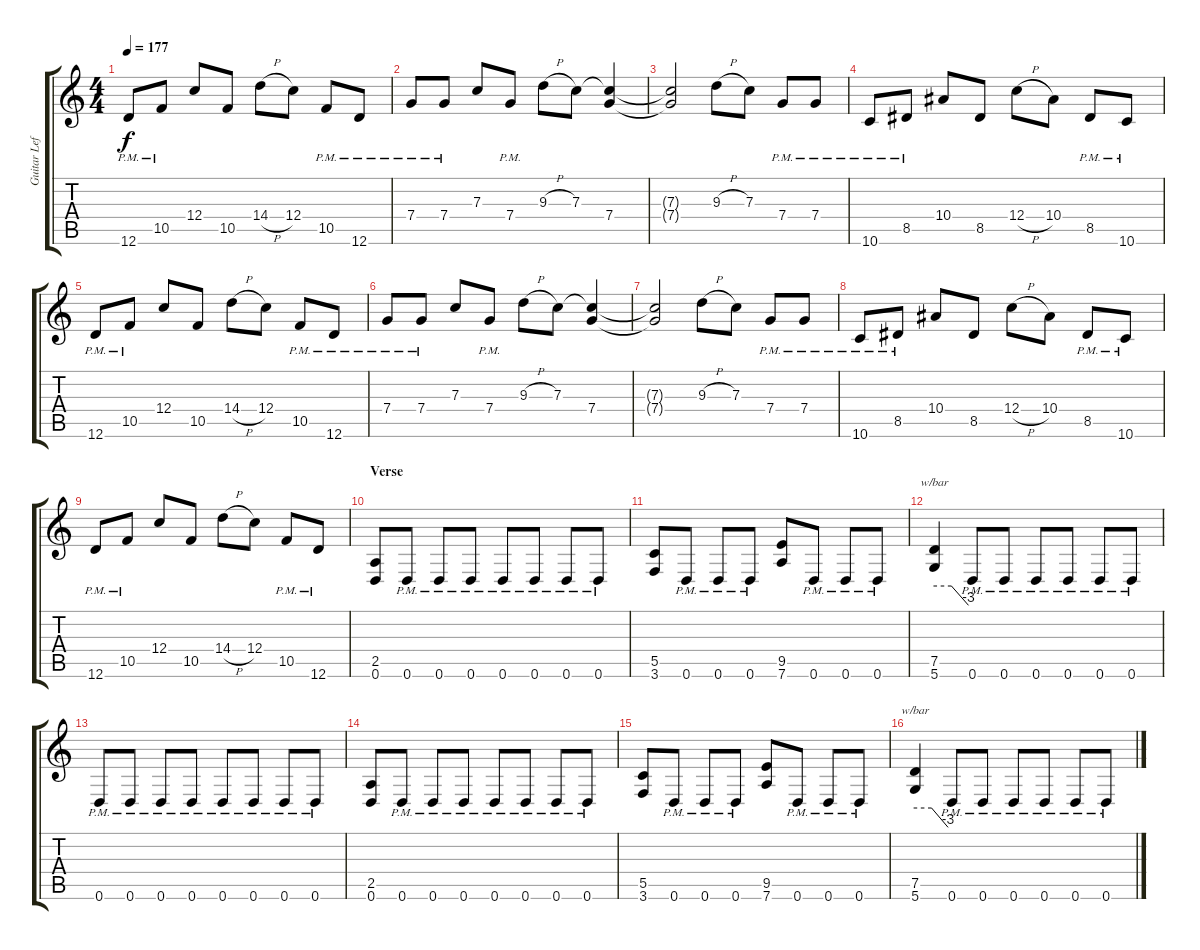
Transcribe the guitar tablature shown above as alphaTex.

\track ("Guitar Left" "Guitar Lef") {instrument distortionguitar}
\staff {score tabs}
\tuning (D4 A3 F3 C3 G2 D2) {hide}
\ts (4 4)
\tempo 177
\clef g2
\ks c
12.6{pm}.8{dy f} 10.5{pm}.8 12.4.8 10.5.8 14.4{h}.8 12.4.8 10.5{pm}.8 12.6{pm}.8 |
7.4{pm}.8 7.4{pm}.8 7.3.8 7.4{pm}.8 9.3{h}.8 7.3.8 (7.3{t} 7.4).4 |
(7.3{t} 7.4{t}).2 9.3{h}.8 7.3.8 7.4{pm}.8 7.4{pm}.8 |
10.6{pm}.8 8.5{pm}.8 10.4.8 8.5.8 12.4{h}.8 10.4.8 8.5{pm}.8 10.6{pm}.8 |
12.6{pm}.8 10.5{pm}.8 12.4.8 10.5.8 14.4{h}.8 12.4.8 10.5{pm}.8 12.6{pm}.8 |
7.4{pm}.8 7.4{pm}.8 7.3.8 7.4{pm}.8 9.3{h}.8 7.3.8 (7.3{t} 7.4).4 |
(7.3{t} 7.4{t}).2 9.3{h}.8 7.3.8 7.4{pm}.8 7.4{pm}.8 |
10.6{pm}.8 8.5{pm}.8 10.4.8 8.5.8 12.4{h}.8 10.4.8 8.5{pm}.8 10.6{pm}.8 |
12.6{pm}.8 10.5{pm}.8 12.4.8 10.5.8 14.4{h}.8 12.4.8 10.5{pm}.8 12.6{pm}.8 |
\section ("" "Verse")
(2.5 0.6).8 0.6{pm}.8 0.6{pm}.8 0.6{pm}.8 0.6{pm}.8 0.6{pm}.8 0.6{pm}.8 0.6{pm}.8 |
(5.5 3.6).8 0.6{pm}.8 0.6{pm}.8 0.6{pm}.8 (9.5 7.6).8 0.6{pm}.8 0.6{pm}.8 0.6{pm}.8 |
(7.5 5.6).4{tbe (custom default 0 0 30 0 60 -12)} 0.6{pm}.8 0.6{pm}.8 0.6{pm}.8 0.6{pm}.8 0.6{pm}.8 0.6{pm}.8 |
0.6{pm}.8 0.6{pm}.8 0.6{pm}.8 0.6{pm}.8 0.6{pm}.8 0.6{pm}.8 0.6{pm}.8 0.6{pm}.8 |
(2.5 0.6).8 0.6{pm}.8 0.6{pm}.8 0.6{pm}.8 0.6{pm}.8 0.6{pm}.8 0.6{pm}.8 0.6{pm}.8 |
(5.5 3.6).8 0.6{pm}.8 0.6{pm}.8 0.6{pm}.8 (9.5 7.6).8 0.6{pm}.8 0.6{pm}.8 0.6{pm}.8 |
(7.5 5.6).4{tbe (custom default 0 0 30 0 60 -12)} 0.6{pm}.8 0.6{pm}.8 0.6{pm}.8 0.6{pm}.8 0.6{pm}.8 0.6{pm}.8
